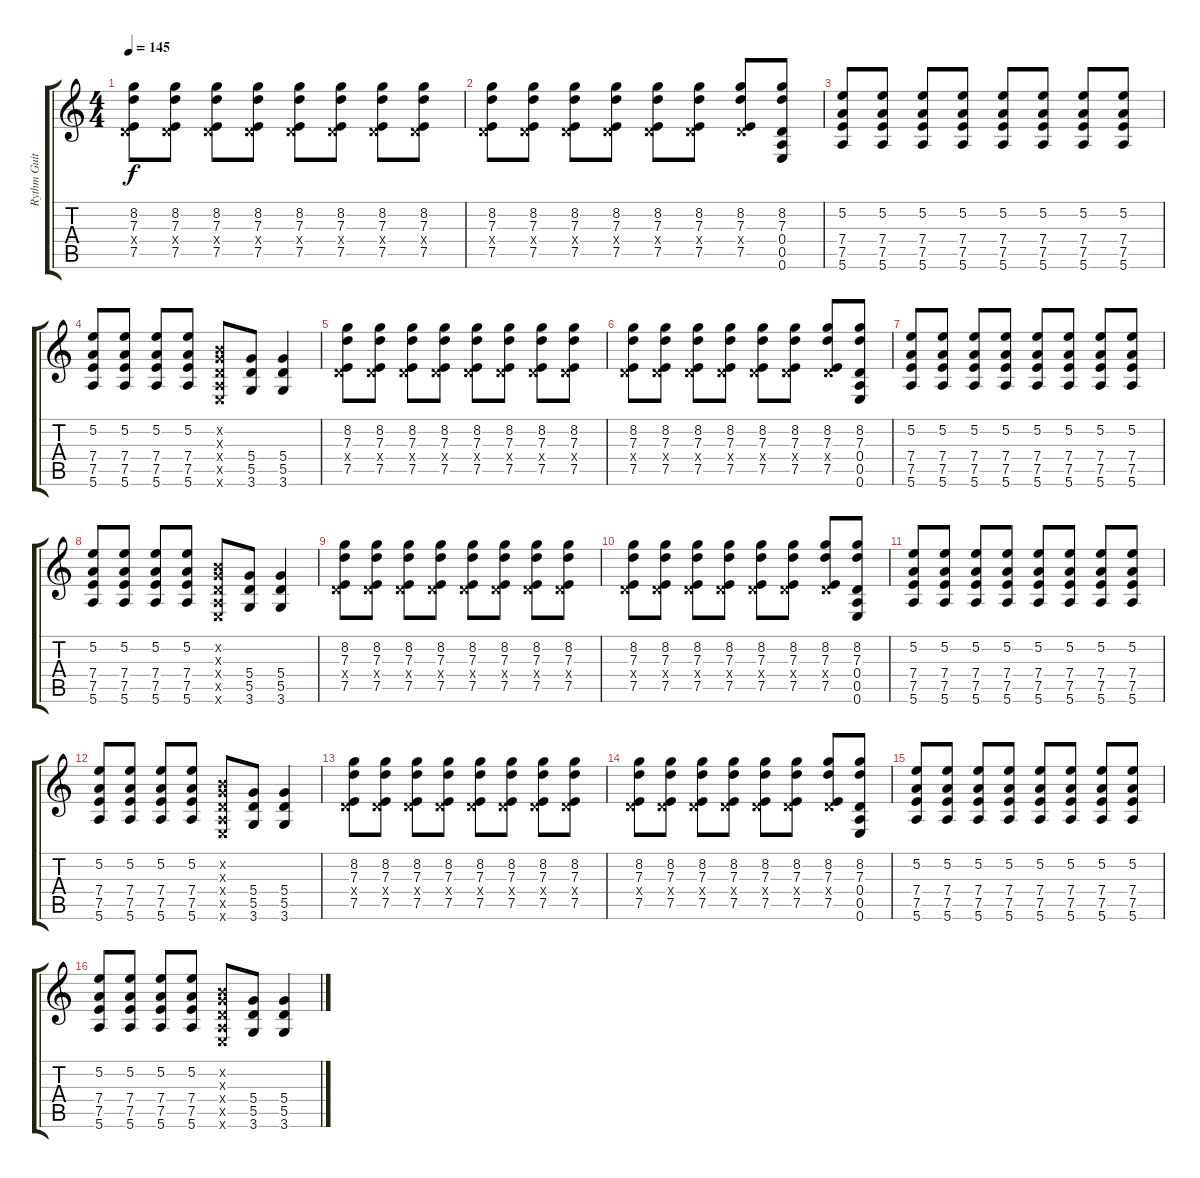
\track ("Rythm Guitar" "Rythm Guit") {instrument distortionguitar}
\staff {score tabs}
\tuning (E4 B3 G3 D3 A2 E2) {hide}
\ts (4 4)
\tempo 145
\clef g2
\ks c
(8.2 7.3 0.4{x} 7.5).8{dy f instrument distortionguitar} (8.2 7.3 0.4{x} 7.5).8 (8.2 7.3 0.4{x} 7.5).8 (8.2 7.3 0.4{x} 7.5).8 (8.2 7.3 0.4{x} 7.5).8 (8.2 7.3 0.4{x} 7.5).8 (8.2 7.3 0.4{x} 7.5).8 (8.2 7.3 0.4{x} 7.5).8 |
(8.2 7.3 0.4{x} 7.5).8 (8.2 7.3 0.4{x} 7.5).8 (8.2 7.3 0.4{x} 7.5).8 (8.2 7.3 0.4{x} 7.5).8 (8.2 7.3 0.4{x} 7.5).8 (8.2 7.3 0.4{x} 7.5).8 (8.2 7.3 0.4{x} 7.5).8 (8.2 7.3 0.4 0.5 0.6).8 |
(5.2 7.4 7.5 5.6).8 (5.2 7.4 7.5 5.6).8 (5.2 7.4 7.5 5.6).8 (5.2 7.4 7.5 5.6).8 (5.2 7.4 7.5 5.6).8 (5.2 7.4 7.5 5.6).8 (5.2 7.4 7.5 5.6).8 (5.2 7.4 7.5 5.6).8 |
(5.2 7.4 7.5 5.6).8 (5.2 7.4 7.5 5.6).8 (5.2 7.4 7.5 5.6).8 (5.2 7.4 7.5 5.6).8 (0.2{x} 0.3{x} 0.4{x} 0.5{x} 0.6{x}).8 (5.4 5.5 3.6).8 (5.4 5.5 3.6).4 |
(8.2 7.3 0.4{x} 7.5).8 (8.2 7.3 0.4{x} 7.5).8 (8.2 7.3 0.4{x} 7.5).8 (8.2 7.3 0.4{x} 7.5).8 (8.2 7.3 0.4{x} 7.5).8 (8.2 7.3 0.4{x} 7.5).8 (8.2 7.3 0.4{x} 7.5).8 (8.2 7.3 0.4{x} 7.5).8 |
(8.2 7.3 0.4{x} 7.5).8 (8.2 7.3 0.4{x} 7.5).8 (8.2 7.3 0.4{x} 7.5).8 (8.2 7.3 0.4{x} 7.5).8 (8.2 7.3 0.4{x} 7.5).8 (8.2 7.3 0.4{x} 7.5).8 (8.2 7.3 0.4{x} 7.5).8 (8.2 7.3 0.4 0.5 0.6).8 |
(5.2 7.4 7.5 5.6).8 (5.2 7.4 7.5 5.6).8 (5.2 7.4 7.5 5.6).8 (5.2 7.4 7.5 5.6).8 (5.2 7.4 7.5 5.6).8 (5.2 7.4 7.5 5.6).8 (5.2 7.4 7.5 5.6).8 (5.2 7.4 7.5 5.6).8 |
(5.2 7.4 7.5 5.6).8 (5.2 7.4 7.5 5.6).8 (5.2 7.4 7.5 5.6).8 (5.2 7.4 7.5 5.6).8 (0.2{x} 0.3{x} 0.4{x} 0.5{x} 0.6{x}).8 (5.4 5.5 3.6).8 (5.4 5.5 3.6).4 |
(8.2 7.3 0.4{x} 7.5).8 (8.2 7.3 0.4{x} 7.5).8 (8.2 7.3 0.4{x} 7.5).8 (8.2 7.3 0.4{x} 7.5).8 (8.2 7.3 0.4{x} 7.5).8 (8.2 7.3 0.4{x} 7.5).8 (8.2 7.3 0.4{x} 7.5).8 (8.2 7.3 0.4{x} 7.5).8 |
(8.2 7.3 0.4{x} 7.5).8 (8.2 7.3 0.4{x} 7.5).8 (8.2 7.3 0.4{x} 7.5).8 (8.2 7.3 0.4{x} 7.5).8 (8.2 7.3 0.4{x} 7.5).8 (8.2 7.3 0.4{x} 7.5).8 (8.2 7.3 0.4{x} 7.5).8 (8.2 7.3 0.4 0.5 0.6).8 |
(5.2 7.4 7.5 5.6).8 (5.2 7.4 7.5 5.6).8 (5.2 7.4 7.5 5.6).8 (5.2 7.4 7.5 5.6).8 (5.2 7.4 7.5 5.6).8 (5.2 7.4 7.5 5.6).8 (5.2 7.4 7.5 5.6).8 (5.2 7.4 7.5 5.6).8 |
(5.2 7.4 7.5 5.6).8 (5.2 7.4 7.5 5.6).8 (5.2 7.4 7.5 5.6).8 (5.2 7.4 7.5 5.6).8 (0.2{x} 0.3{x} 0.4{x} 0.5{x} 0.6{x}).8 (5.4 5.5 3.6).8 (5.4 5.5 3.6).4 |
(8.2 7.3 0.4{x} 7.5).8 (8.2 7.3 0.4{x} 7.5).8 (8.2 7.3 0.4{x} 7.5).8 (8.2 7.3 0.4{x} 7.5).8 (8.2 7.3 0.4{x} 7.5).8 (8.2 7.3 0.4{x} 7.5).8 (8.2 7.3 0.4{x} 7.5).8 (8.2 7.3 0.4{x} 7.5).8 |
(8.2 7.3 0.4{x} 7.5).8 (8.2 7.3 0.4{x} 7.5).8 (8.2 7.3 0.4{x} 7.5).8 (8.2 7.3 0.4{x} 7.5).8 (8.2 7.3 0.4{x} 7.5).8 (8.2 7.3 0.4{x} 7.5).8 (8.2 7.3 0.4{x} 7.5).8 (8.2 7.3 0.4 0.5 0.6).8 |
(5.2 7.4 7.5 5.6).8 (5.2 7.4 7.5 5.6).8 (5.2 7.4 7.5 5.6).8 (5.2 7.4 7.5 5.6).8 (5.2 7.4 7.5 5.6).8 (5.2 7.4 7.5 5.6).8 (5.2 7.4 7.5 5.6).8 (5.2 7.4 7.5 5.6).8 |
(5.2 7.4 7.5 5.6).8 (5.2 7.4 7.5 5.6).8 (5.2 7.4 7.5 5.6).8 (5.2 7.4 7.5 5.6).8 (0.2{x} 0.3{x} 0.4{x} 0.5{x} 0.6{x}).8 (5.4 5.5 3.6).8 (5.4 5.5 3.6).4
